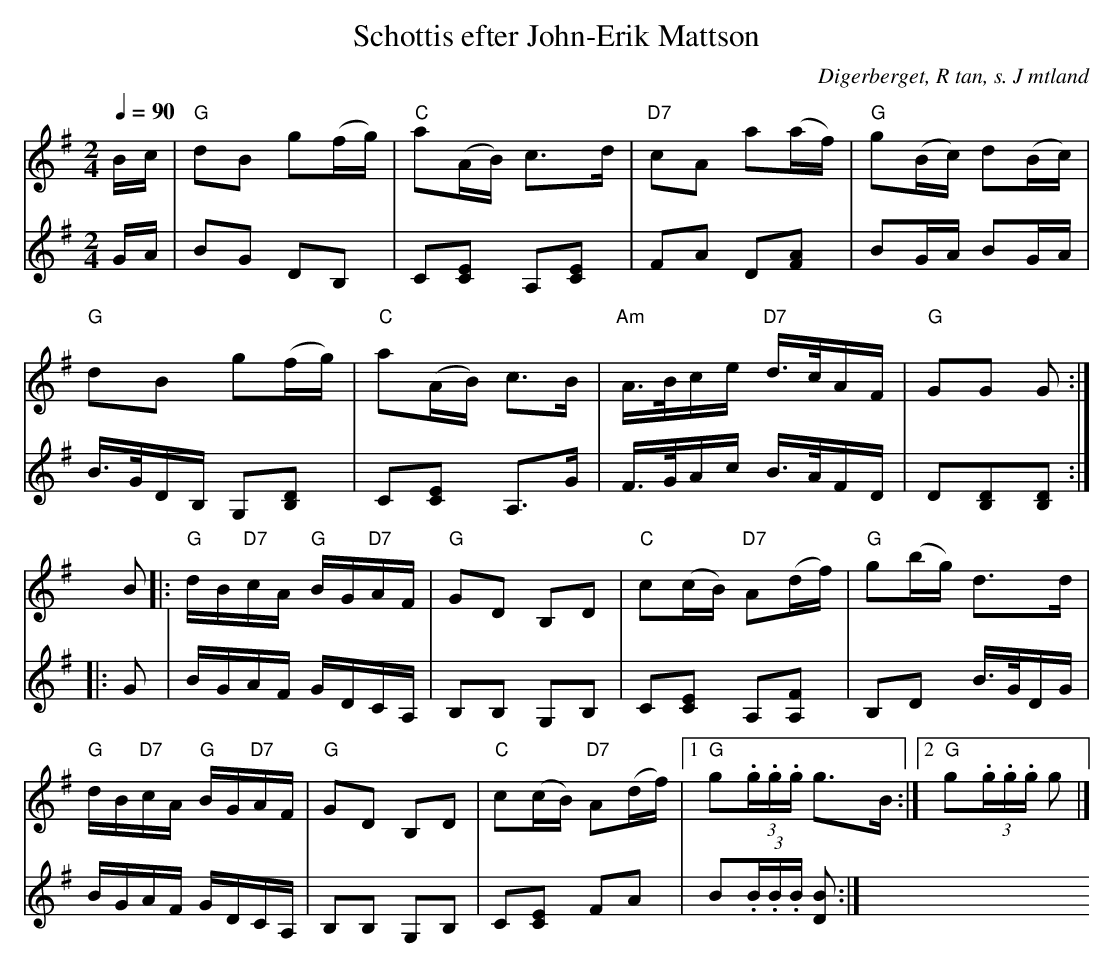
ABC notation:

X:1
T:Schottis efter John-Erik Mattson
O:Digerberget, R tan, s. J mtland
M:2/4
L:1/16
Q:1/4=90
K:G
V:1
Bc|"G"d2B2 g2(fg)|"C"a2(AB) c3d|"D7"c2A2 a2(af)|"G"g2(Bc) d2(Bc)|!
"G"d2B2 g2(fg)|"C"a2(AB) c3B|"Am"A>Bce "D7"d>cAF|"G"G2G2 G2:|!
B2|:"G"dB"D7"cA "G"BG"D7"AF|"G"G2D2 B,2D2|"C"c2(cB) "D7"A2(df)|"G"g2(bg) d3d|!
"G"dB"D7"cA "G"BG"D7"AF|"G"G2D2 B,2D2|"C"c2(cB) "D7"A2(df)|[1"G"g2(3.g.g.g g3B:|[2"G"g2(3.g.g.g g2|]
V:2
GA|B2G2 D2B,2|C2[C2E2] A,2[C2E2]|F2A2 D2[F2A2]|B2GA B2GA|!
B>GDB, G,2[B,2D2]|C2[C2E2] A,3G|F>GAc B>AFD|D2[B,2D2][B,2D2]::!
G2|BGAF GDCA,|B,2B,2 G,2B,2|C2[C2E2] A,2[A,2F2]|B,2D2 B>GDG|!
BGAF GDCA,|B,2B,2 G,2B,2|C2[C2E2] F2A2|B2(3.B.B.B [D2B2]:|]
